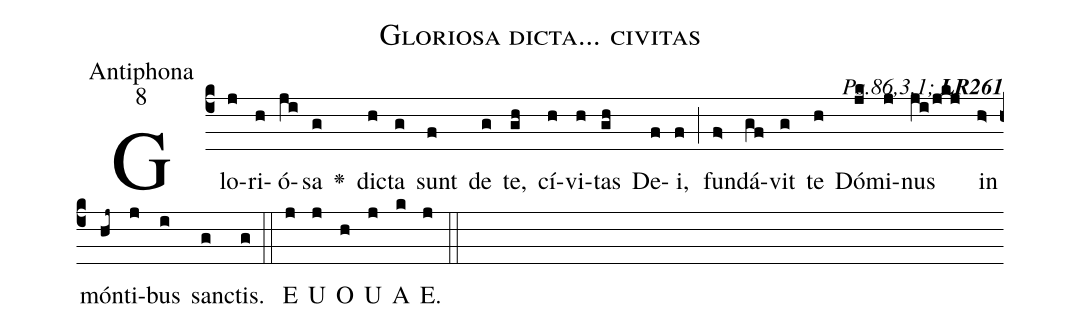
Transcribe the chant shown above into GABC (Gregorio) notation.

name:Gloriosa dicta... civitas;
office-part:Antiphona;
mode:8;
commentary:{\itshape\mdseries  Ps.86,3.1;\/}  {\bfseries LR261};
%%
(c4)Glo(j)ri(h)ó(ji)sa(g) <v>\greheightstar</v>() di(h)cta(g) sunt(f) de(g) te,(gh) cí(h)vi(h)tas(gh) De(f)i,(f) (;) fun(f>)dá(gf)vit(g) te(h) Dó(jk)mi(j)nus(ji/jkj) in(h>) món(hj~)ti(j)bus(i) san(g)ctis.(g) (::)
E(j) U(j) O(h) U(j) A(k) E.(j) (::)
